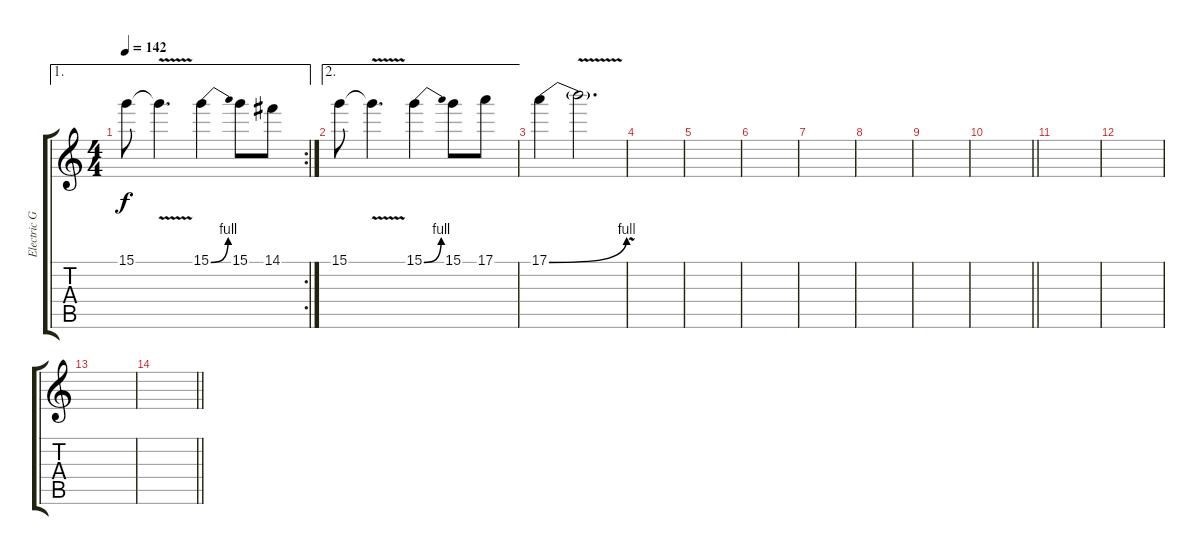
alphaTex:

\track ("Electric Guitar" "Electric G") {instrument distortionguitar}
\staff {score tabs}
\tuning (E4 B3 G3 D3 A2 E2) {hide}
\ae 1
\rc 2
\ts (4 4)
\tempo 142
\clef g2
\ks c
15.1.8{dy f} 15.1{v t}.4{d} 15.1{be (bend 0 0 60 4)}.4 15.1.8 14.1.8 |
\ae 2
15.1.8 15.1{v t}.4{d} 15.1{be (bend 0 0 60 4)}.4 15.1.8 17.1.8 |
17.1{be (bend 0 0 60 4)}.4 17.1{v t}.2{d} |
|
|
|
|
|
|
\barLineRight lightlight
|
|
|
|
\barLineRight lightlight
